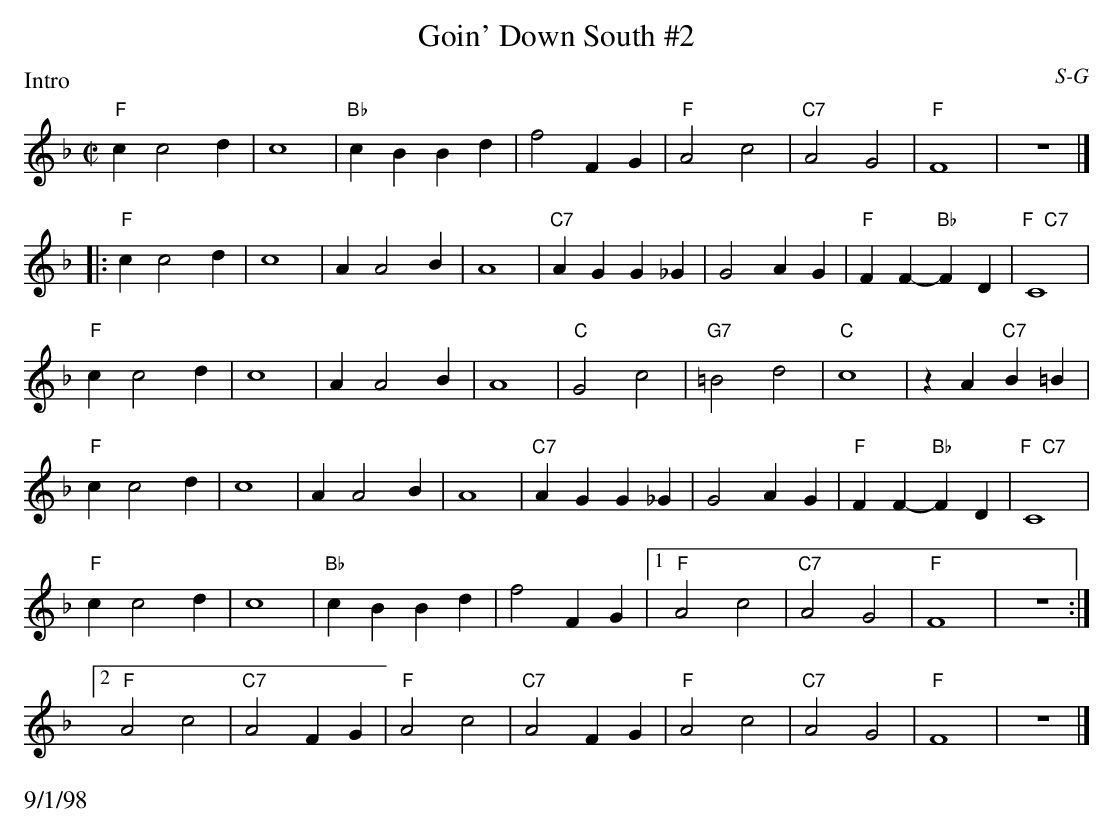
X:1
T: Goin' Down South #2
C: S-G
M: C|
P: Intro
K: F
"F"c2 c4 d2| c8| "Bb"c2B2 B2d2| f4 F2G2| "F"A4 c4| "C7"A4 G4| "F"F8| z8|]
%%vskip.5cm
|:\
"F"c2 c4 d2| c8| A2 A4 B2| A8| "C7"A2G2 G2_G2| G4 A2G2| "F"F2F2- "Bb"F2D2| "F  C7"C8|
"F"c2 c4 d2| c8| A2 A4 B2| A8| "C"G4 c4| "G7"=B4 d4|"C"c8| z2A2 "C7"B2=B2|
"F"c2 c4 d2| c8| A2 A4 B2| A8| "C7"A2G2 G2_G2| G4 A2G2| "F"F2F2- "Bb"F2D2| "F  C7"C8|
"F"c2 c4 d2| c8| "Bb"c2B2 B2d2| f4 F2G2|1 "F"A4 c4| "C7"A4 G4| "F"F8| z8 :|
[2 "F"A4 c4| "C7"A4 F2G2| "F"A4 c4| "C7"A4 F2G2| "F"A4 c4| "C7"A4 G4| "F"F8| z8 |]
